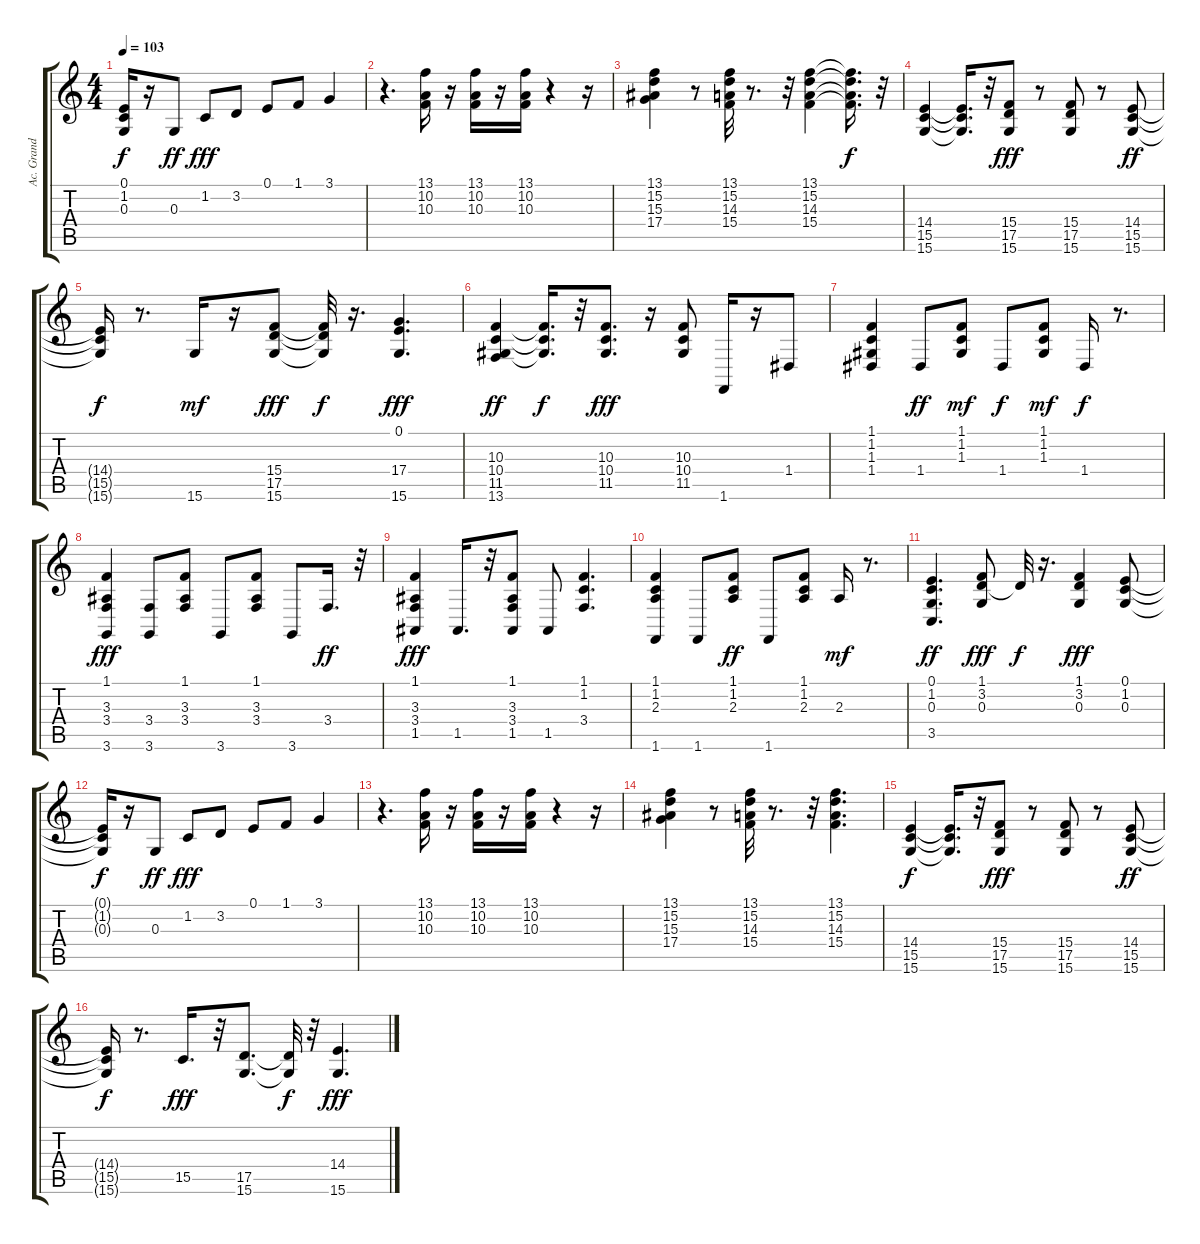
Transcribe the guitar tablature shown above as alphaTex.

\track ("Ac. Grand Piano" "Ac. Grand ") {instrument acousticgrandpiano}
\staff {score tabs}
\tuning (E4 B3 G3 D3 A2 E2) {hide}
\ts (4 4)
\tempo 103
\clef g2
\ks c
(0.1{t} 1.2{t} 0.3{t}).16{dy f} r.16 0.3.8{dy ff} 1.2.8{dy fff} 3.2.8 0.1.8 1.1.8 3.1.4 |
r.4{d} (13.1 10.2 10.3).16 r.16 (13.1 10.2 10.3).16 r.16 (13.1 10.2 10.3).16 r.4 r.16 |
(13.1 15.2 15.3 17.4).4 r.8 (13.1 15.2 14.3 15.4).32 r.8{d} r.32 (13.1 15.2 14.3 15.4).4 (13.1{t} 15.2{t} 14.3{t} 15.4{t}).16{d dy f} r.32 |
(14.4 15.5 15.6).4 (14.4{t} 15.5{t} 15.6{t}).16{d} r.32 (15.4 17.5 15.6).8{dy fff} r.8 (15.4 17.5 15.6).8 r.8 (14.4 15.5 15.6).8{dy ff} |
(14.4{t} 15.5{t} 15.6{t}).16{dy f} r.8{d} 15.6.16{dy mf} r.16 (15.4 17.5 15.6).8{dy fff} (15.4{t} 17.5{t} 15.6{t}).32{dy f} r.16{d} (0.1 17.4 15.6).4{d dy fff} |
(10.3 10.4 11.5 13.6).4{dy ff} (10.3{t} 10.4{t} 11.5{t}).16{d dy f} r.32 (10.3 10.4 11.5).8{d dy fff} r.16 (10.3 10.4 11.5).8 1.6.16 r.16 1.4.8 |
(1.1 1.2 1.3 1.4).4 1.4.8{dy ff} (1.1 1.2 1.3).8{dy mf} 1.4.8{dy f} (1.1 1.2 1.3).8{dy mf} 1.4.16{dy f} r.8{d} |
(1.1 3.3 3.4 3.6).4{dy fff} (3.4 3.6).8 (1.1 3.3 3.4).8 3.6.8 (1.1 3.3 3.4).8 3.6.8 3.4.16{d dy ff} r.32 |
(1.1 3.3 3.4 1.5).4{dy fff} 1.5.16{d} r.32 (1.1 3.3 3.4 1.5).8 1.5.8 (1.1 1.2 3.4).4{d} |
(1.1 1.2 2.3 1.6).4 1.6.8 (1.1 1.2 2.3).8{dy ff} 1.6.8 (1.1 1.2 2.3).8 2.3.16{dy mf} r.8{d} |
(0.1 1.2 0.3 3.5).4{d dy ff} (1.1 3.2 0.3).8{dy fff} 3.2{t}.32{dy f} r.16{d} (1.1 3.2 0.3).4{dy fff} (0.1 1.2 0.3).8 |
(0.1{t} 1.2{t} 0.3{t}).16{dy f} r.16 0.3.8{dy ff} 1.2.8{dy fff} 3.2.8 0.1.8 1.1.8 3.1.4 |
r.4{d} (13.1 10.2 10.3).16 r.16 (13.1 10.2 10.3).16 r.16 (13.1 10.2 10.3).16 r.4 r.16 |
(13.1 15.2 15.3 17.4).4 r.8 (13.1 15.2 14.3 15.4).32 r.8{d} r.32 (13.1 15.2 14.3 15.4).4{d} |
(14.4 15.5 15.6).4{dy f} (14.4{t} 15.5{t} 15.6{t}).16{d} r.32 (15.4 17.5 15.6).8{dy fff} r.8 (15.4 17.5 15.6).8 r.8 (14.4 15.5 15.6).8{dy ff} |
(14.4{t} 15.5{t} 15.6{t}).16{dy f} r.8{d} 15.5.16{d dy fff} r.32 (17.5 15.6).8{d} (17.5{t} 15.6{t}).32{dy f} r.32 (14.4 15.6).4{d dy fff}
